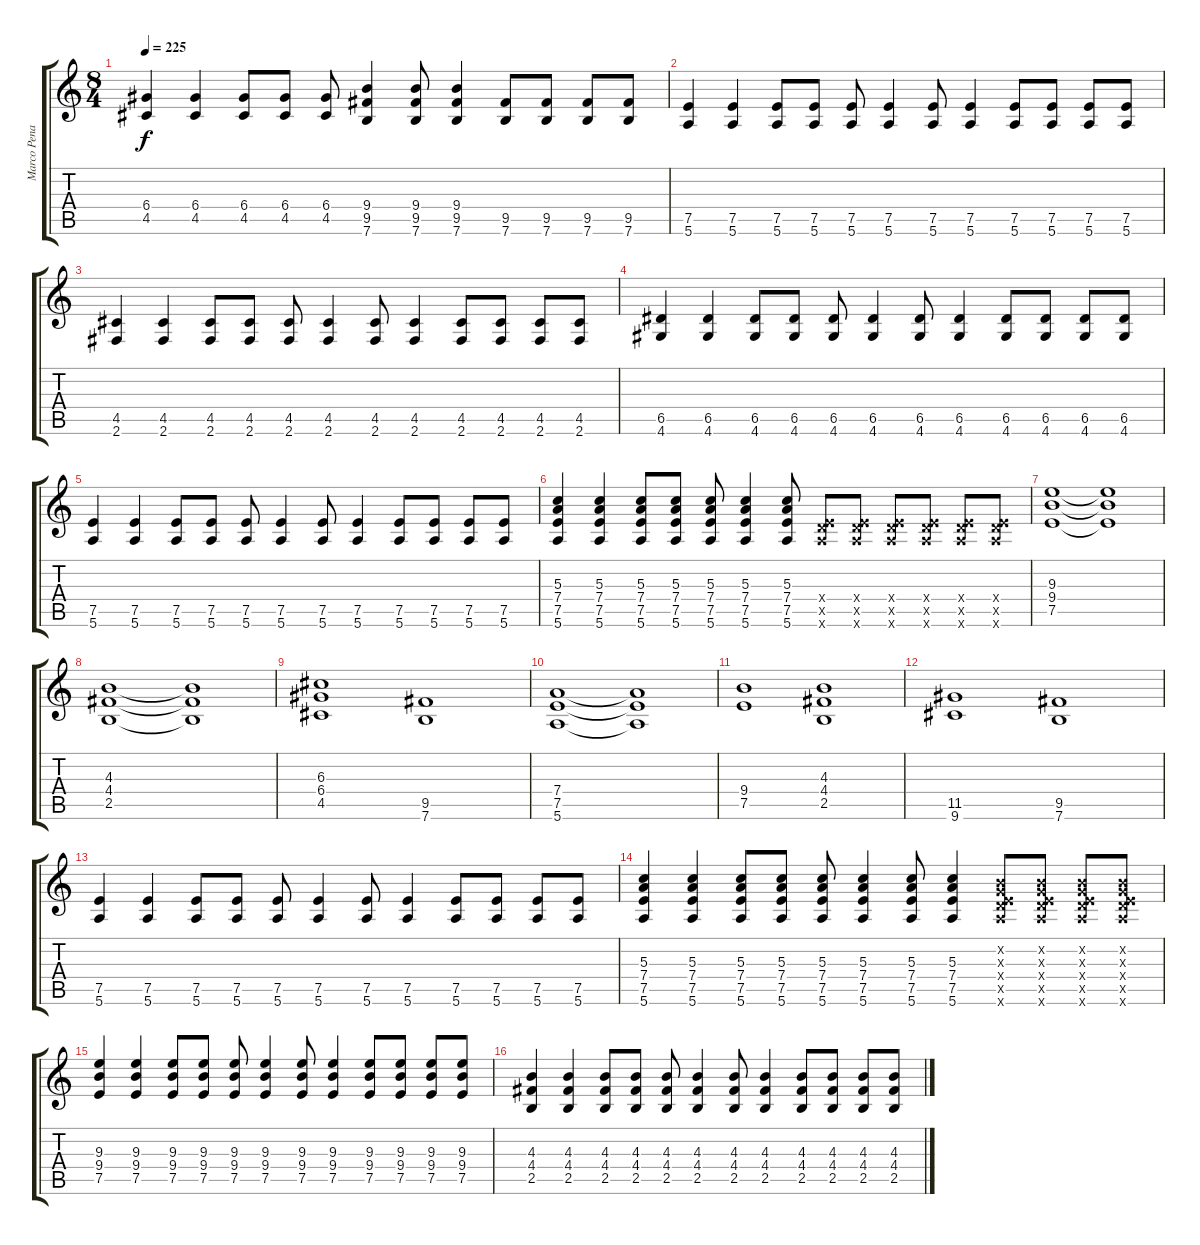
\track ("Marco Pena" "Marco Pena") {instrument acousticguitarsteel}
\staff {score tabs}
\tuning (E4 B3 G3 D3 A2 E2) {hide}
\ts (8 4)
\tempo 225
\clef g2
\ks c
(6.4 4.5).4{dy f} (6.4 4.5).4 (6.4 4.5).8 (6.4 4.5).8 (6.4 4.5).8 (9.4 9.5 7.6).4 (9.4 9.5 7.6).8 (9.4 9.5 7.6).4 (9.5 7.6).8 (9.5 7.6).8 (9.5 7.6).8 (9.5 7.6).8 |
(7.5 5.6).4 (7.5 5.6).4 (7.5 5.6).8 (7.5 5.6).8 (7.5 5.6).8 (7.5 5.6).4 (7.5 5.6).8 (7.5 5.6).4 (7.5 5.6).8 (7.5 5.6).8 (7.5 5.6).8 (7.5 5.6).8 |
(4.5 2.6).4 (4.5 2.6).4 (4.5 2.6).8 (4.5 2.6).8 (4.5 2.6).8 (4.5 2.6).4 (4.5 2.6).8 (4.5 2.6).4 (4.5 2.6).8 (4.5 2.6).8 (4.5 2.6).8 (4.5 2.6).8 |
(6.5 4.6).4 (6.5 4.6).4 (6.5 4.6).8 (6.5 4.6).8 (6.5 4.6).8 (6.5 4.6).4 (6.5 4.6).8 (6.5 4.6).4 (6.5 4.6).8 (6.5 4.6).8 (6.5 4.6).8 (6.5 4.6).8 |
(7.5 5.6).4 (7.5 5.6).4 (7.5 5.6).8 (7.5 5.6).8 (7.5 5.6).8 (7.5 5.6).4 (7.5 5.6).8 (7.5 5.6).4 (7.5 5.6).8 (7.5 5.6).8 (7.5 5.6).8 (7.5 5.6).8 |
(5.3 7.4 7.5 5.6).4 (5.3 7.4 7.5 5.6).4 (5.3 7.4 7.5 5.6).8 (5.3 7.4 7.5 5.6).8 (5.3 7.4 7.5 5.6).8 (5.3 7.4 7.5 5.6).4 (5.3 7.4 7.5 5.6).8 (0.4{x} 7.5{x} 5.6{x}).8 (0.4{x} 7.5{x} 5.6{x}).8 (0.4{x} 7.5{x} 5.6{x}).8 (0.4{x} 7.5{x} 5.6{x}).8 (0.4{x} 7.5{x} 5.6{x}).8 (0.4{x} 7.5{x} 5.6{x}).8 |
(9.3 9.4 7.5).1{instrument overdrivenguitar} (9.3{t} 9.4{t} 7.5{t}).1 |
(4.3 4.4 2.5).1 (4.3{t} 4.4{t} 2.5{t}).1 |
(6.3 6.4 4.5).1 (9.5 7.6).1 |
(7.4 7.5 5.6).1 (7.4{t} 7.5{t} 5.6{t}).1 |
(9.4 7.5).1 (4.3 4.4 2.5).1 |
(11.5 9.6).1 (9.5 7.6).1 |
(7.5 5.6).4{volume 11} (7.5 5.6).4 (7.5 5.6).8 (7.5 5.6).8 (7.5 5.6).8 (7.5 5.6).4 (7.5 5.6).8 (7.5 5.6).4 (7.5 5.6).8 (7.5 5.6).8 (7.5 5.6).8 (7.5 5.6).8 |
(5.3 7.4 7.5 5.6).4{volume 8} (5.3 7.4 7.5 5.6).4 (5.3 7.4 7.5 5.6).8 (5.3 7.4 7.5 5.6).8 (5.3 7.4 7.5 5.6).8 (5.3 7.4 7.5 5.6).4 (5.3 7.4 7.5 5.6).8 (5.3 7.4 7.5 5.6).4 (0.2{x} 0.3{x} 0.4{x} 7.5{x} 5.6{x}).8{volume 16} (0.2{x} 0.3{x} 0.4{x} 7.5{x} 5.6{x}).8 (0.2{x} 0.3{x} 0.4{x} 7.5{x} 5.6{x}).8 (0.2{x} 0.3{x} 0.4{x} 7.5{x} 5.6{x}).8 |
(9.3 9.4 7.5).4{volume 11 instrument overdrivenguitar} (9.3 9.4 7.5).4 (9.3 9.4 7.5).8 (9.3 9.4 7.5).8 (9.3 9.4 7.5).8 (9.3 9.4 7.5).4 (9.3 9.4 7.5).8 (9.3 9.4 7.5).4 (9.3 9.4 7.5).8 (9.3 9.4 7.5).8 (9.3 9.4 7.5).8 (9.3 9.4 7.5).8 |
(4.3 4.4 2.5).4{volume 11 instrument overdrivenguitar} (4.3 4.4 2.5).4 (4.3 4.4 2.5).8 (4.3 4.4 2.5).8 (4.3 4.4 2.5).8 (4.3 4.4 2.5).4 (4.3 4.4 2.5).8 (4.3 4.4 2.5).4 (4.3 4.4 2.5).8 (4.3 4.4 2.5).8 (4.3 4.4 2.5).8 (4.3 4.4 2.5).8
